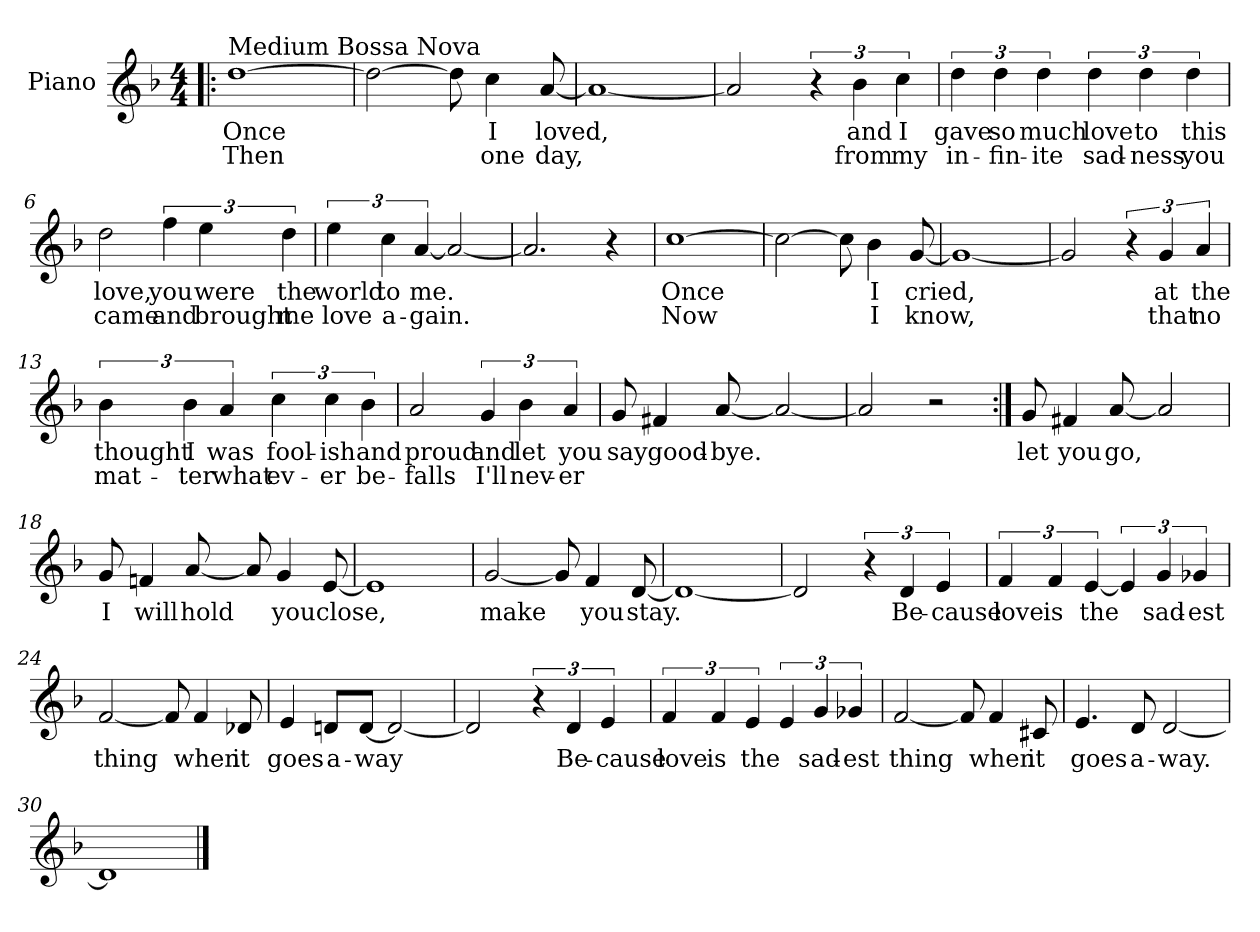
**kern	**text	**text
*part1	*part1	*part1
*staff1	*staff1	*staff1
*I"Piano	*	*
*I'Pno.	*	*
*clefG2	*	*
*k[b-]	*	*
*F:	*	*
*M4/4	*	*
=1!|:	=1!|:	=1!|:
!LO:TX:a:t=Medium Bossa Nova	!	!
[1dd	Once	Then
=2	=2	=2
2dd\_	.	.
8dd\]	.	.
4cc\	I	one
[8a/	loved,	day,
=3	=3	=3
1a_	.	.
=4	=4	=4
2a/]	.	.
6r	.	.
6b-\	and	from
6cc\	I	my
=5	=5	=5
6dd\	gave	in-
6dd\	so	-fin-
6dd\	much	-ite
6dd\	love	sad-
6dd\	to	-ness
6dd\	this	you
!!LO:LB:g=z
=6	=6	=6
2dd\	love,	came
6ff\	you	and
6ee\	were	brought
6dd\	the	me
=7	=7	=7
6ee\	world	love
6cc\	to	a-
[6a/	me.	-gain.
2a/_	.	.
=8	=8	=8
2.a/]	.	.
4r	.	.
=9	=9	=9
[1cc	Once	Now
=10	=10	=10
2cc\_	.	.
8cc\]	.	.
4b-\	I	I
[8g/	cried,	know,
!!LO:LB:g=z
=11	=11	=11
1g_	.	.
=12	=12	=12
2g/]	.	.
6r	.	.
6g/	at	that
6a/	the	no
=13	=13	=13
6b-\	thought	mat-
6b-\	I	-ter
6a/	was	what
6cc\	fool-	ev-
6cc\	-ish	-er
6b-\	and	be-
=14	=14	=14
2a/	proud	-falls
6g/	and	I'll
6b-\	let	nev-
6a/	you	-er
!!LO:LB:g=z
=15	=15	=15
8g/	say	.
4f#X/	good-	.
[8a/	-bye.	.
2a/_	.	.
=16	=16	=16
2a/]	.	.
2r	.	.
=17:|!	=17:|!	=17:|!
8g/	let	.
4f#X/	you	.
[8a/	go,	.
2a/]	.	.
=18	=18	=18
8g/	I	.
4fn/	will	.
[8a/	hold	.
8a/]	.	.
4g/	you	.
[8e/	close,	.
!!LO:LB:g=z
=19	=19	=19
1e]	.	.
=20	=20	=20
[2g/	make	.
8g/]	.	.
4f/	you	.
[8d/	stay.	.
=21	=21	=21
1d_	.	.
=22	=22	=22
2d/]	.	.
6r	.	.
6d/	Be-	.
6e/	-cause	.
!!LO:LB:g=z
=23	=23	=23
6f/	love	.
6f/	is	.
[6e/	the	.
6e/]	.	.
6g/	sad-	.
6g-X/	-est	.
=24	=24	=24
[2f/	thing	.
8f/]	.	.
4f/	when	.
8d-X/	it	.
=25	=25	=25
4e/	goes	.
8dn/L	a-	.
[8d/J	-way	.
2d/_	.	.
=26	=26	=26
2d/]	.	.
6r	.	.
6d/	Be-	.
6e/	-cause	.
!!LO:LB:g=z
=27	=27	=27
6f/	love	.
6f/	is	.
6e/	the	.
6e/	.	.
6g/	sad-	.
6g-X/	-est	.
=28	=28	=28
[2f/	thing	.
8f/]	.	.
4f/	when	.
8c#X/	it	.
=29	=29	=29
4.e/	goes	.
8d/	a-	.
[2d/	-way.	.
=30	=30	=30
1d]	.	.
==	==	==
*-	*-	*-
